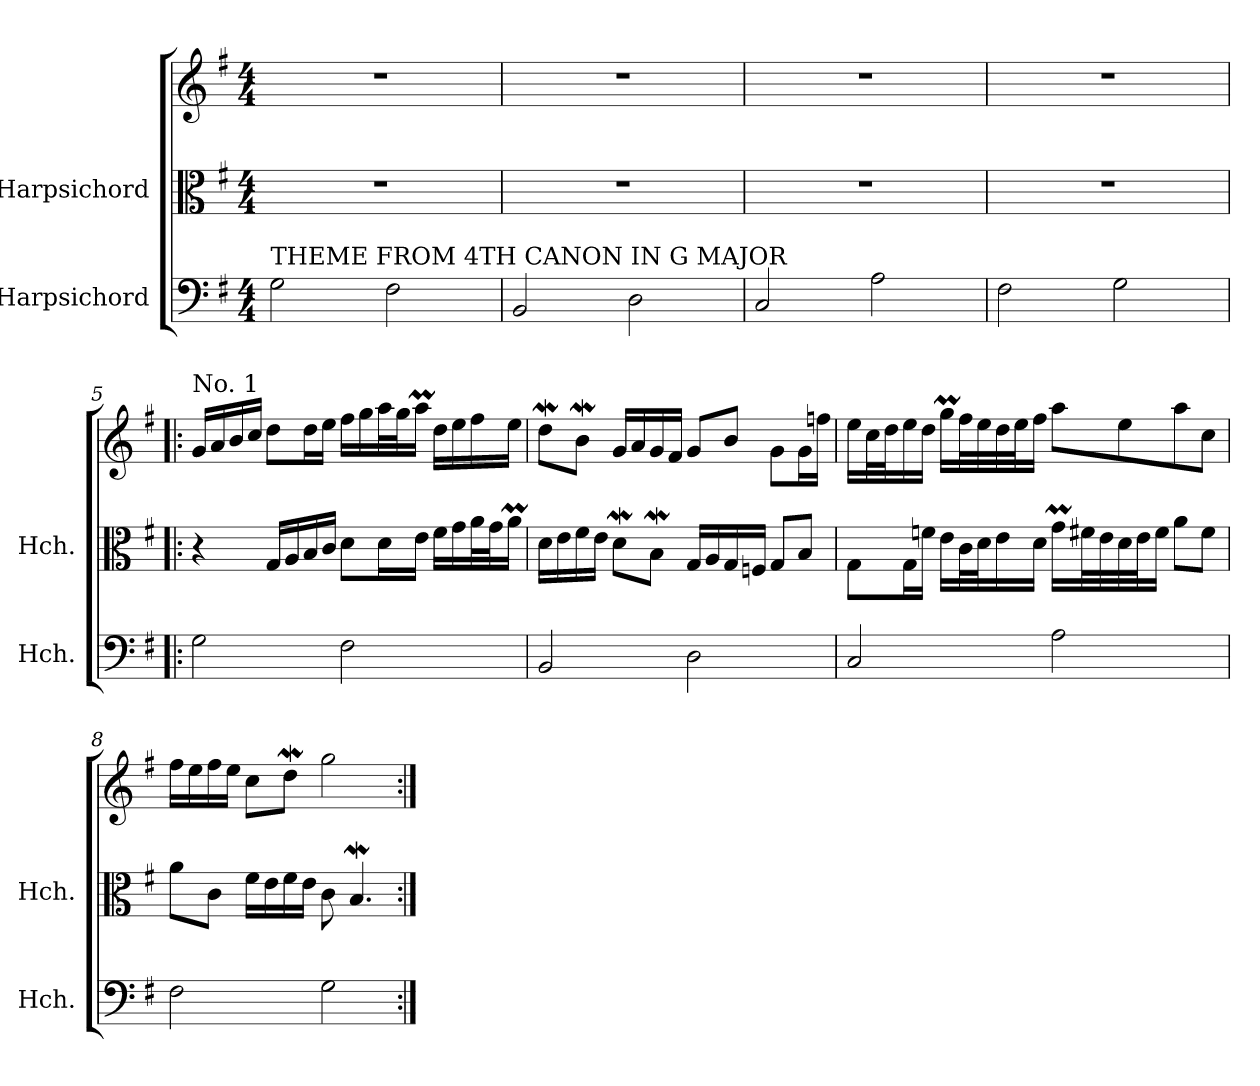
**kern	**kern	**kern
*part2	*part1	*part1
*staff3	*staff2	*staff1
*I"Harpsichord	*I"Harpsichord	*
*I'Hch.	*I'Hch.	*
*clefF4	*clefC3	*clefG2
*k[f#]	*k[f#]	*k[f#]
*M4/4	*M4/4	*M4/4
*MM80	*MM80	*MM80
=1	=1	=1
!LO:TX:a:t=THEME FROM 4TH CANON IN G MAJOR	!	!
2G\	1r	1r
2F#\	.	.
=2	=2	=2
2BB/	1r	1r
2D\	.	.
=3	=3	=3
2C/	1r	1r
2A\	.	.
=4	=4	=4
2F#\	1r	1r
2G\	.	.
=5!|:	=5!|:	=5!|:
!	!	!LO:TX:a:t=No. 1
2G\	4r	16g/LL
.	.	16a/
.	.	16b/
.	.	16cc/JJ
.	16G/LL	8dd\L
.	16A/	.
.	16B/	16dd\L
.	16c/JJ	16ee\JJ
2F#\	8d\L	16ff#\LL
.	.	16gg\
.	16d\L	32aa\L
.	.	32gg\J
.	16e\JJ	16aaM\JJ
.	16f#\LL	16dd\LL
.	16g\	16ee\
.	32a\L	16ff#\
.	32g\J	.
.	16aM\JJ	16ee\JJ
!!LO:LB:g=z
=6	=6	=6
2BB/	16d\LL	8ddW\L
.	16e\	.
.	16f#\	8bW\J
.	16e\JJ	.
.	8dW\L	16g/LL
.	.	16a/
.	8BW\J	16g/
.	.	16f#/JJ
2D\	16G/LL	8g/L
.	16A/	.
.	16G/	8b/J
.	16Fn/JJ	.
.	8G/L	8g\L
.	8B/J	16g\L
.	.	16ffn\JJ
=7	=7	=7
2C/	8G\L	16ee\LL
.	.	32cc\L
.	.	32dd\J
.	16G\L	16ee\
.	16fn\JJ	16dd\JJ
.	16e\LL	16ggM\LL
.	32c\L	32ff#\L
.	32d\J	32ee\
.	16e\	32dd\
.	.	32ee\J
.	16d\JJ	16ff#\JJ
2A\	16gM\LL	8aa\L
.	32f#X\L	.
.	32e\	.
.	32d\	8ee\
.	32e\J	.
.	16f#\JJ	.
.	8a\L	8aa\
.	8f#\J	8cc\J
!!LO:LB:g=z
=8	=8	=8
2F#\	8a\L	16ff#\LL
.	.	16ee\
.	8c\J	16ff#\
.	.	16ee\JJ
.	16f#\LL	8cc\L
.	16e\	.
.	16f#\	8ddW\J
.	16e\JJ	.
2G\	8c\	2gg\
.	4.BW/	.
=:|!	=:|!	=:|!
*-	*-	*-
